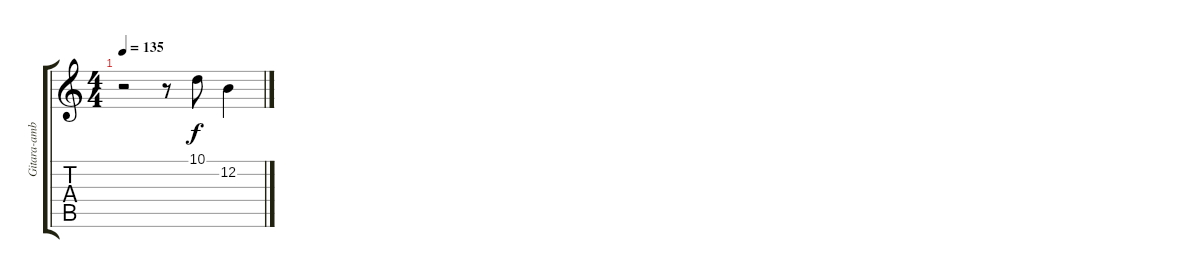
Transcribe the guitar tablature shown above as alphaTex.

\track ("Gitara-ambijent" "Gitara-amb") {instrument stringensemble1}
\staff {score tabs}
\tuning (E4 B3 G3 D3 A2 E2) {hide}
\ts (4 4)
\tempo 135
\clef g2
\ks c
r.2{dy f} r.8 10.1.8 12.2.4
